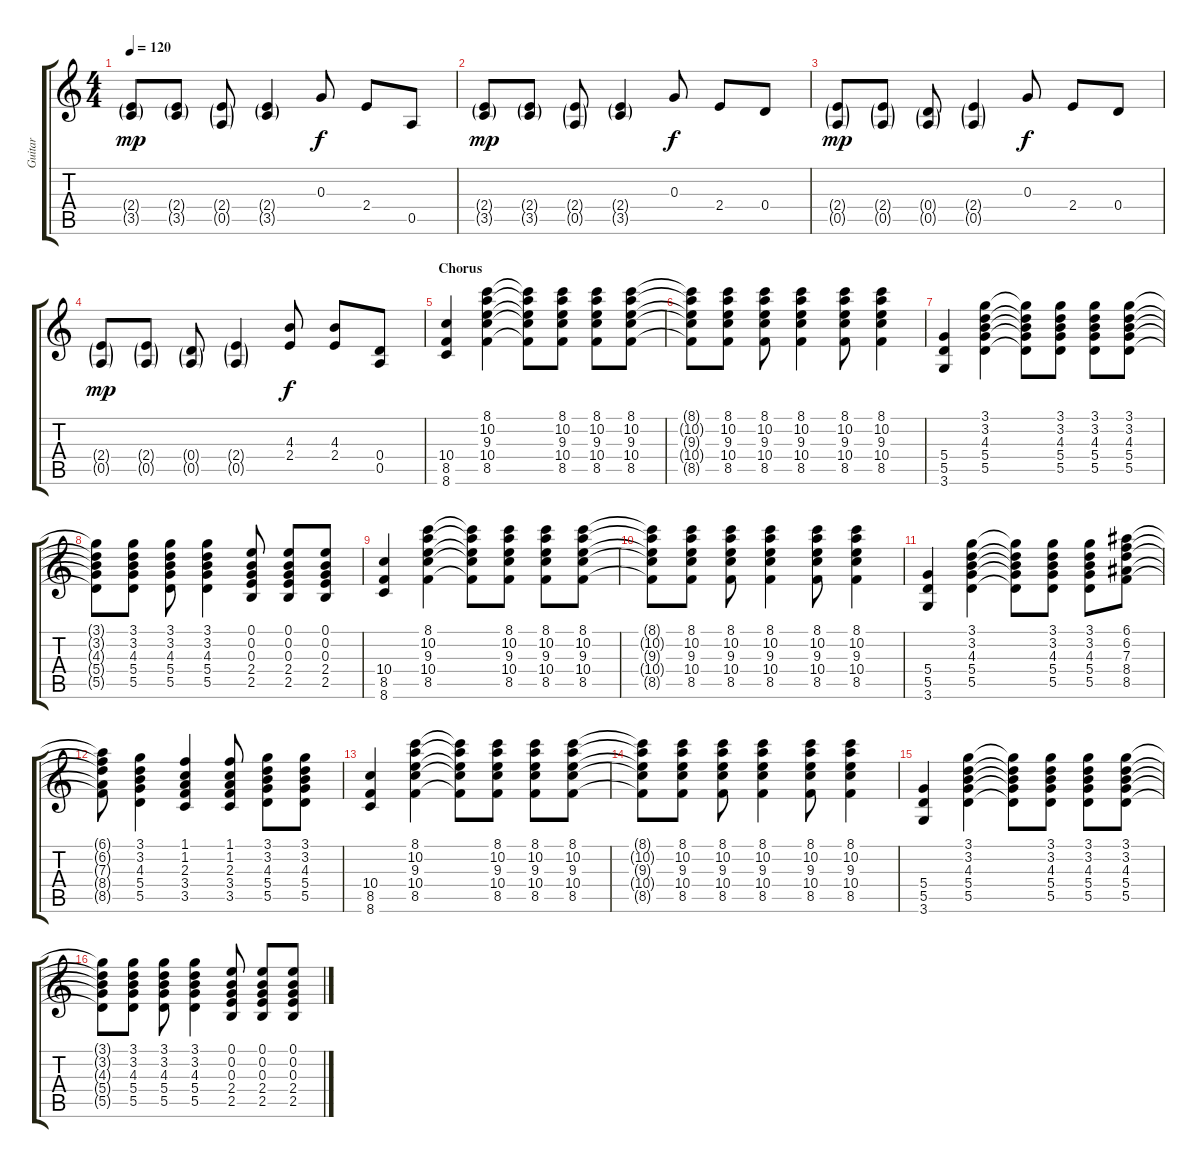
\track ("Guitar" "Guitar") {instrument electricguitarclean}
\staff {score tabs}
\tuning (E4 B3 G3 D3 A2 E2) {hide}
\ts (4 4)
\tempo 120
\clef g2
\ks c
(2.4{g} 3.5{g}).8{dy mp} (2.4{g} 3.5{g}).8 (2.4{g} 0.5{g}).8 (2.4{g} 3.5{g}).4 0.3.8{dy f} 2.4.8 0.5.8 |
(2.4{g} 3.5{g}).8{dy mp} (2.4{g} 3.5{g}).8 (2.4{g} 0.5{g}).8 (2.4{g} 3.5{g}).4 0.3.8{dy f} 2.4.8 0.4.8 |
(2.4{g} 0.5{g}).8{dy mp} (2.4{g} 0.5{g}).8 (0.4{g} 0.5{g}).8 (2.4{g} 0.5{g}).4 0.3.8{dy f} 2.4.8 0.4.8 |
(2.4{g} 0.5{g}).8{dy mp} (2.4{g} 0.5{g}).8 (0.4{g} 0.5{g}).8 (2.4{g} 0.5{g}).4 (4.3 2.4).8{dy f} (4.3 2.4).8 (0.4 0.5).8 |
\section ("" "Chorus")
(10.4 8.5 8.6).4 (8.1 10.2 9.3 10.4 8.5).4 (8.1{t} 10.2{t} 9.3{t} 10.4{t} 8.5{t}).8 (8.1 10.2 9.3 10.4 8.5).8 (8.1 10.2 9.3 10.4 8.5).8 (8.1 10.2 9.3 10.4 8.5).8 |
(8.1{t} 10.2{t} 9.3{t} 10.4{t} 8.5{t}).8 (8.1 10.2 9.3 10.4 8.5).8 (8.1 10.2 9.3 10.4 8.5).8 (8.1 10.2 9.3 10.4 8.5).4 (8.1 10.2 9.3 10.4 8.5).8 (8.1 10.2 9.3 10.4 8.5).4 |
(5.4 5.5 3.6).4 (3.1 3.2 4.3 5.4 5.5).4 (3.1{t} 3.2{t} 4.3{t} 5.4{t} 5.5{t}).8 (3.1 3.2 4.3 5.4 5.5).8 (3.1 3.2 4.3 5.4 5.5).8 (3.1 3.2 4.3 5.4 5.5).8 |
(3.1{t} 3.2{t} 4.3{t} 5.4{t} 5.5{t}).8 (3.1 3.2 4.3 5.4 5.5).8 (3.1 3.2 4.3 5.4 5.5).8 (3.1 3.2 4.3 5.4 5.5).4 (0.1 0.2 0.3 2.4 2.5).8 (0.1 0.2 0.3 2.4 2.5).8 (0.1 0.2 0.3 2.4 2.5).8 |
(10.4 8.5 8.6).4 (8.1 10.2 9.3 10.4 8.5).4 (8.1{t} 10.2{t} 9.3{t} 10.4{t} 8.5{t}).8 (8.1 10.2 9.3 10.4 8.5).8 (8.1 10.2 9.3 10.4 8.5).8 (8.1 10.2 9.3 10.4 8.5).8 |
(8.1{t} 10.2{t} 9.3{t} 10.4{t} 8.5{t}).8 (8.1 10.2 9.3 10.4 8.5).8 (8.1 10.2 9.3 10.4 8.5).8 (8.1 10.2 9.3 10.4 8.5).4 (8.1 10.2 9.3 10.4 8.5).8 (8.1 10.2 9.3 10.4 8.5).4 |
(5.4 5.5 3.6).4 (3.1 3.2 4.3 5.4 5.5).4 (3.1{t} 3.2{t} 4.3{t} 5.4{t} 5.5{t}).8 (3.1 3.2 4.3 5.4 5.5).8 (3.1 3.2 4.3 5.4 5.5).8 (6.1 6.2 7.3 8.4 8.5).8 |
(6.1{t} 6.2{t} 7.3{t} 8.4{t} 8.5{t}).8 (3.1 3.2 4.3 5.4 5.5).4 (1.1 1.2 2.3 3.4 3.5).4 (1.1 1.2 2.3 3.4 3.5).8 (3.1 3.2 4.3 5.4 5.5).8 (3.1 3.2 4.3 5.4 5.5).8 |
(10.4 8.5 8.6).4 (8.1 10.2 9.3 10.4 8.5).4 (8.1{t} 10.2{t} 9.3{t} 10.4{t} 8.5{t}).8 (8.1 10.2 9.3 10.4 8.5).8 (8.1 10.2 9.3 10.4 8.5).8 (8.1 10.2 9.3 10.4 8.5).8 |
(8.1{t} 10.2{t} 9.3{t} 10.4{t} 8.5{t}).8 (8.1 10.2 9.3 10.4 8.5).8 (8.1 10.2 9.3 10.4 8.5).8 (8.1 10.2 9.3 10.4 8.5).4 (8.1 10.2 9.3 10.4 8.5).8 (8.1 10.2 9.3 10.4 8.5).4 |
(5.4 5.5 3.6).4 (3.1 3.2 4.3 5.4 5.5).4 (3.1{t} 3.2{t} 4.3{t} 5.4{t} 5.5{t}).8 (3.1 3.2 4.3 5.4 5.5).8 (3.1 3.2 4.3 5.4 5.5).8 (3.1 3.2 4.3 5.4 5.5).8 |
(3.1{t} 3.2{t} 4.3{t} 5.4{t} 5.5{t}).8 (3.1 3.2 4.3 5.4 5.5).8 (3.1 3.2 4.3 5.4 5.5).8 (3.1 3.2 4.3 5.4 5.5).4 (0.1 0.2 0.3 2.4 2.5).8 (0.1 0.2 0.3 2.4 2.5).8 (0.1 0.2 0.3 2.4 2.5).8
